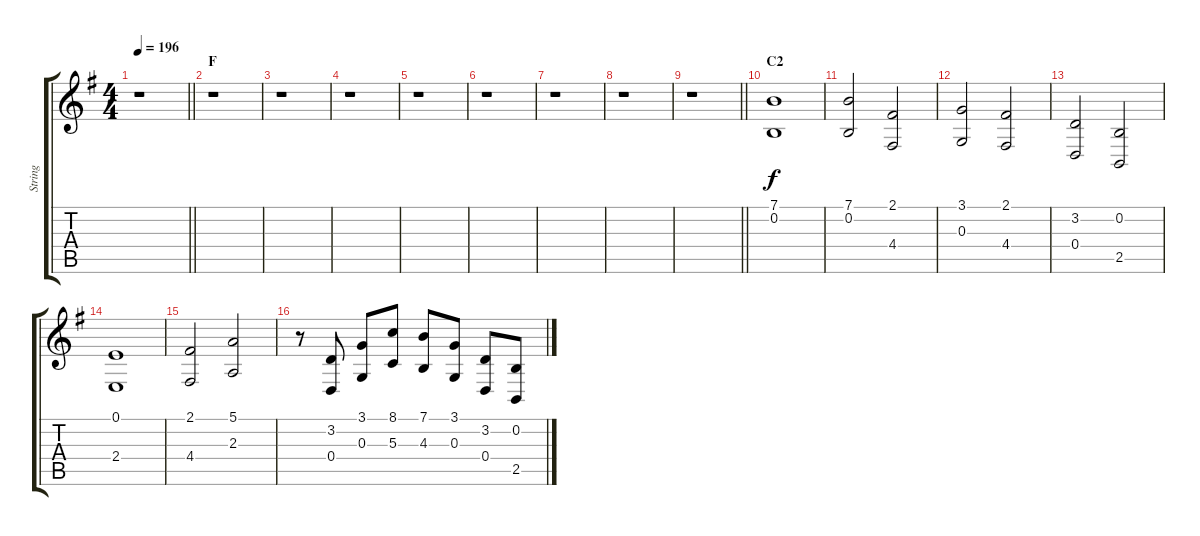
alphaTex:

\track ("String" "String") {instrument stringensemble1}
\staff {score tabs}
\tuning (E4 B3 G3 D3 A2 E2) {hide}
\ts (4 4)
\tempo 196
\clef g2
\barLineRight lightlight
\ks g
r.1{dy f} |
\section ("" "F")
r.1 |
r.1 |
r.1 |
r.1 |
r.1 |
r.1 |
r.1 |
\barLineRight lightlight
r.1 |
\section ("" "C2")
(7.1 0.2).1 |
(7.1 0.2).2 (2.1 4.4).2 |
(3.1 0.3).2 (2.1 4.4).2 |
(3.2 0.4).2 (0.2 2.5).2 |
(0.1 2.4).1 |
(2.1 4.4).2 (5.1 2.3).2 |
r.8 (3.2 0.4).8 (3.1 0.3).8 (8.1 5.3).8 (7.1 4.3).8 (3.1 0.3).8 (3.2 0.4).8 (0.2 2.5).8
